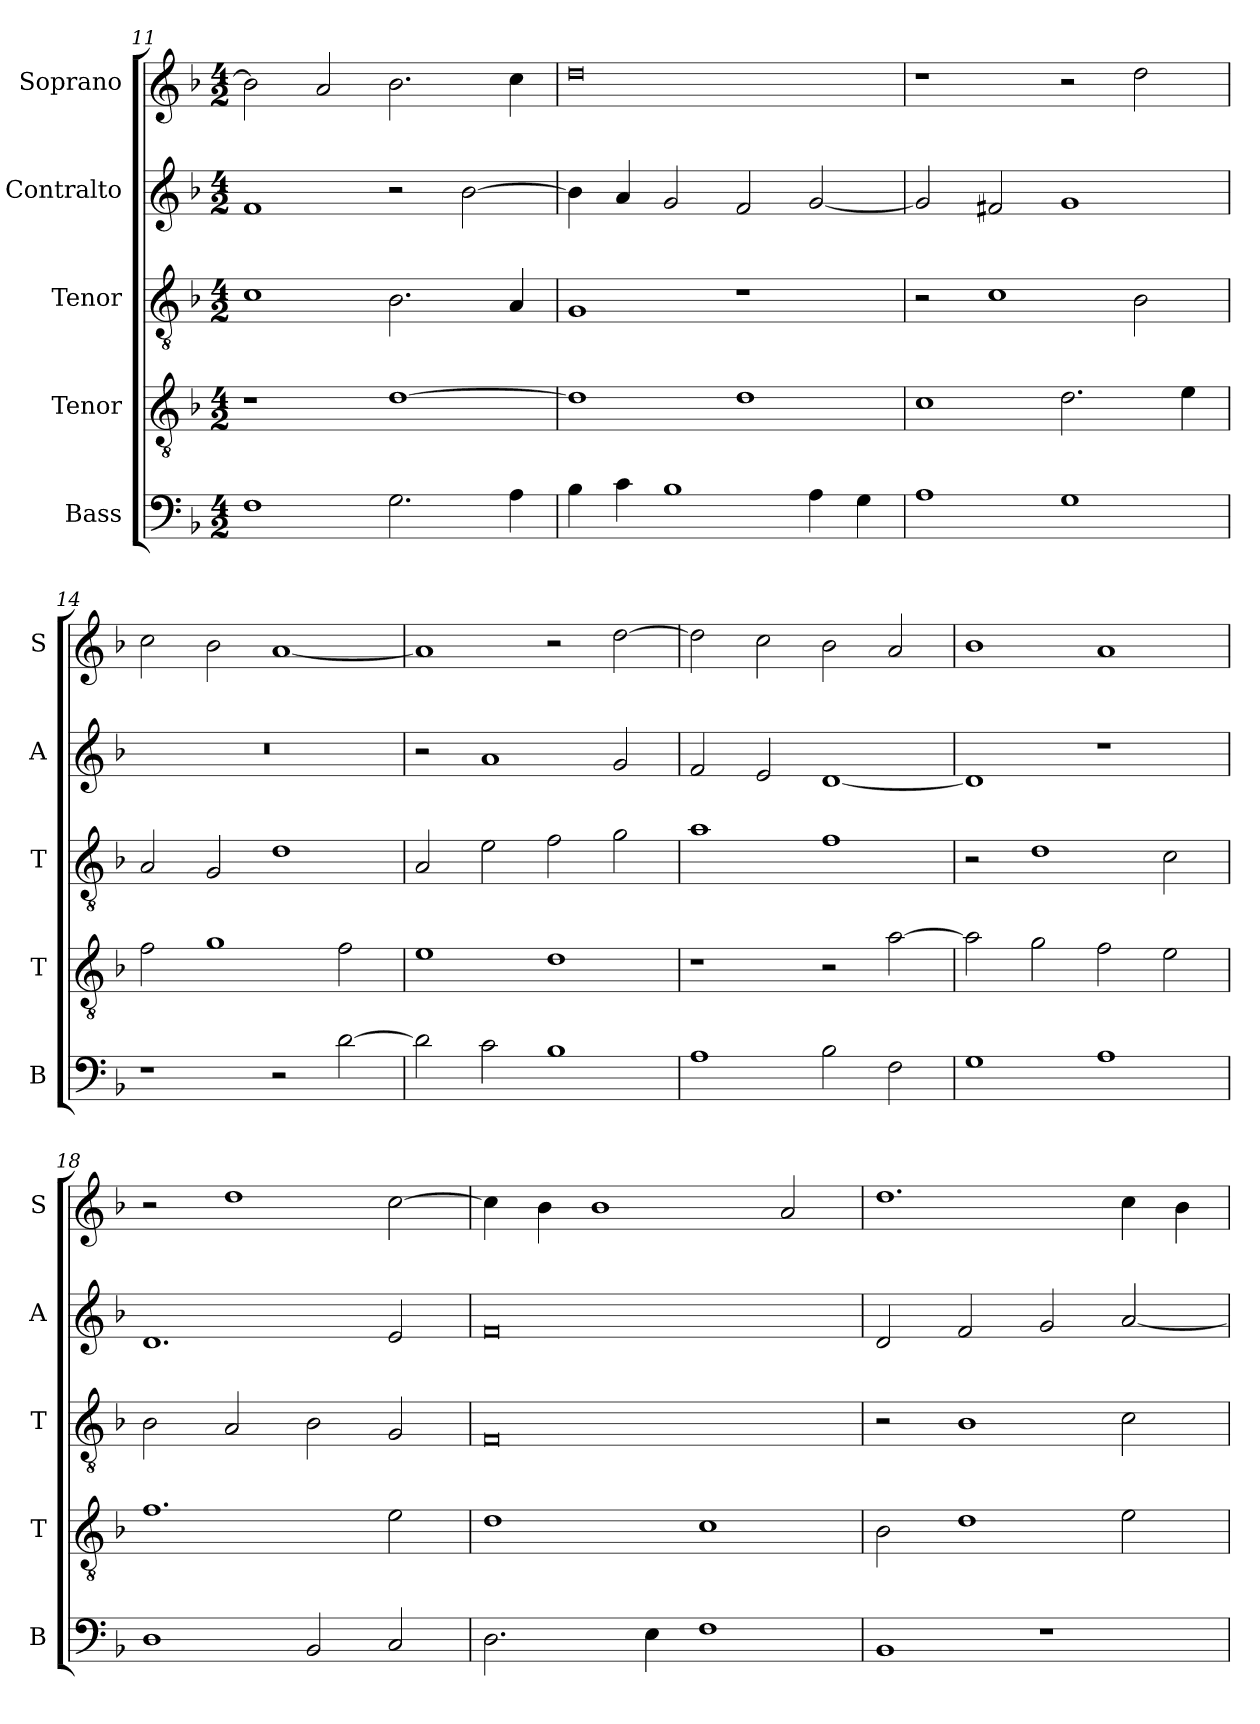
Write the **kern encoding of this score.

**kern	**kern	**kern	**kern	**kern
*part5	*part4	*part3	*part2	*part1
*staff5	*staff4	*staff3	*staff2	*staff1
*I"Bass	*I"Tenor	*I"Tenor	*I"Contralto	*I"Soprano
*I'B	*I'T	*I'T	*I'A	*I'S
*clefF4	*clefGv2	*clefGv2	*clefG2	*clefG2
*k[b-]	*k[b-]	*k[b-]	*k[b-]	*k[b-]
*G:dor	*G:dor	*G:dor	*G:dor	*G:dor
*M4/2	*M4/2	*M4/2	*M4/2	*M4/2
=11	=11	=11	=11	=11
1F	1r	1c	1f	2b-]
.	.	.	.	2a
2.G	[1d	2.B-	2r	2.b-
.	.	.	[2b-	.
4A	.	4A	.	4cc
=12	=12	=12	=12	=12
4B-	1d]	1G	4b-]	0dd
4c	.	.	4a	.
1B-	.	.	2g	.
.	1d	1r	2f	.
4A	.	.	[2g	.
4G	.	.	.	.
=13	=13	=13	=13	=13
1A	1c	2r	2g]	1r
.	.	1c	2f#X	.
1G	2.d	.	1g	2r
.	.	2B-	.	2dd
.	4e	.	.	.
=14	=14	=14	=14	=14
1r	2f	2A	0r	2cc
.	1g	2G	.	2b-
2r	.	1d	.	[1a
[2d	2f	.	.	.
=15	=15	=15	=15	=15
2d]	1e	2A	2r	1a]
2c	.	2e	1a	.
1B-	1d	2f	.	2r
.	.	2g	2g	[2dd
=16	=16	=16	=16	=16
1A	1r	1a	2f	2dd]
.	.	.	2e	2cc
2B-	2r	1f	[1d	2b-
2F	[2a	.	.	2a
=17	=17	=17	=17	=17
1G	2a]	2r	1d]	1b-
.	2g	1d	.	.
1A	2f	.	1r	1a
.	2e	2c	.	.
=18	=18	=18	=18	=18
1D	1.f	2B-	1.d	2r
.	.	2A	.	1dd
2BB-	.	2B-	.	.
2C	2e	2G	2e	[2cc
=19	=19	=19	=19	=19
2.D	1d	0F	0f	4cc]
.	.	.	.	4b-
.	.	.	.	1b-
4E	.	.	.	.
1F	1c	.	.	.
.	.	.	.	2a
=20	=20	=20	=20	=20
1BB-	2B-	2r	2d	1.dd
.	1d	1B-	2f	.
1r	.	.	2g	.
.	2e	2c	[2a	4cc
.	.	.	.	4b-
=	=	=	=	=
*-	*-	*-	*-	*-
